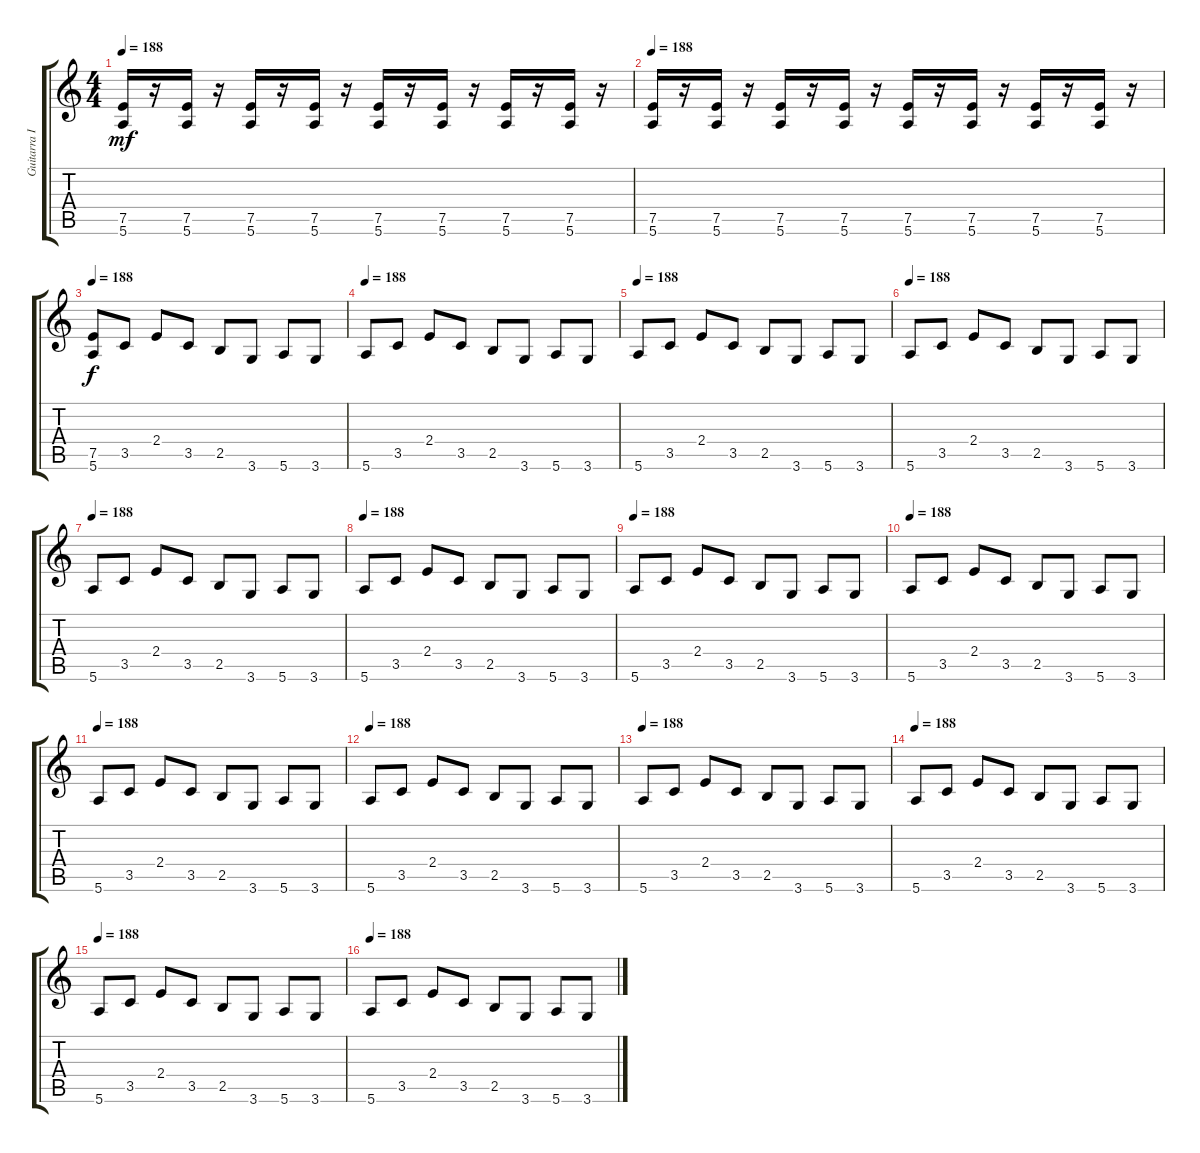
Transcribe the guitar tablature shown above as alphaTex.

\track ("Guitarra I" "Guitarra I") {instrument overdrivenguitar}
\staff {score tabs}
\tuning (E4 B3 G3 D3 A2 E2) {hide}
\ts (4 4)
\tempo 188
\clef g2
\ks c
(7.5 5.6).16{dy mf} r.16 (7.5 5.6).16 r.16 (7.5 5.6).16 r.16 (7.5 5.6).16 r.16 (7.5 5.6).16 r.16 (7.5 5.6).16 r.16 (7.5 5.6).16 r.16 (7.5 5.6).16 r.16 |
\tempo 188
(7.5 5.6).16 r.16 (7.5 5.6).16 r.16 (7.5 5.6).16 r.16 (7.5 5.6).16 r.16 (7.5 5.6).16 r.16 (7.5 5.6).16 r.16 (7.5 5.6).16 r.16 (7.5 5.6).16 r.16 |
\tempo 188
(7.5 5.6).8{dy f} 3.5.8 2.4.8 3.5.8 2.5.8 3.6.8 5.6.8 3.6.8 |
\tempo 188
5.6.8{balance 14} 3.5.8 2.4.8 3.5.8 2.5.8 3.6.8 5.6.8 3.6.8 |
\tempo 188
5.6.8 3.5.8 2.4.8 3.5.8 2.5.8 3.6.8 5.6.8 3.6.8 |
\tempo 188
5.6.8 3.5.8 2.4.8 3.5.8 2.5.8 3.6.8 5.6.8 3.6.8 |
\tempo 188
5.6.8 3.5.8 2.4.8 3.5.8 2.5.8 3.6.8 5.6.8 3.6.8 |
\tempo 188
5.6.8 3.5.8 2.4.8 3.5.8 2.5.8 3.6.8 5.6.8 3.6.8 |
\tempo 188
5.6.8 3.5.8 2.4.8 3.5.8 2.5.8 3.6.8 5.6.8 3.6.8 |
\tempo 188
5.6.8 3.5.8 2.4.8 3.5.8 2.5.8 3.6.8 5.6.8 3.6.8 |
\tempo 188
5.6.8 3.5.8 2.4.8 3.5.8 2.5.8 3.6.8 5.6.8 3.6.8 |
\tempo 188
5.6.8 3.5.8 2.4.8 3.5.8 2.5.8 3.6.8 5.6.8 3.6.8 |
\tempo 188
5.6.8 3.5.8 2.4.8 3.5.8 2.5.8 3.6.8 5.6.8 3.6.8 |
\tempo 188
5.6.8 3.5.8 2.4.8 3.5.8 2.5.8 3.6.8 5.6.8 3.6.8 |
\tempo 188
5.6.8 3.5.8 2.4.8 3.5.8 2.5.8 3.6.8 5.6.8 3.6.8 |
\tempo 188
5.6.8 3.5.8 2.4.8 3.5.8 2.5.8 3.6.8 5.6.8 3.6.8
